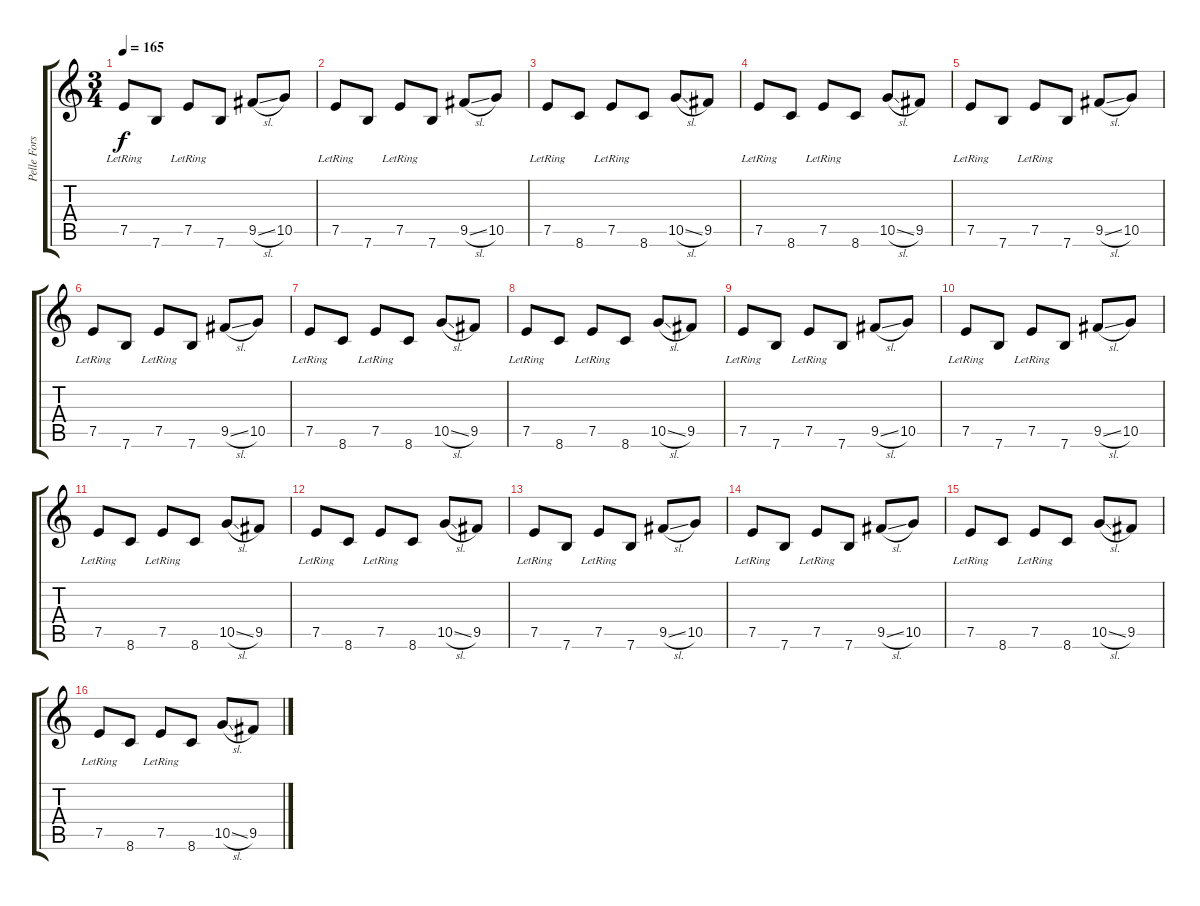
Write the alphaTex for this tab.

\track ("Pelle Forsberg" "Pelle Fors") {instrument distortionguitar}
\staff {score tabs}
\tuning (E4 B3 G3 D3 A2 E2) {hide}
\ts (3 4)
\tempo 165
\clef g2
\ks c
7.5{lr}.8{dy f} 7.6.8 7.5{lr}.8 7.6.8 9.5{sl}.8 10.5.8 |
7.5{lr}.8 7.6.8 7.5{lr}.8 7.6.8 9.5{sl}.8 10.5.8 |
7.5{lr}.8 8.6.8 7.5{lr}.8 8.6.8 10.5{sl}.8 9.5.8 |
7.5{lr}.8 8.6.8 7.5{lr}.8 8.6.8 10.5{sl}.8 9.5.8 |
7.5{lr}.8 7.6.8 7.5{lr}.8 7.6.8 9.5{sl}.8 10.5.8 |
7.5{lr}.8 7.6.8 7.5{lr}.8 7.6.8 9.5{sl}.8 10.5.8 |
7.5{lr}.8 8.6.8 7.5{lr}.8 8.6.8 10.5{sl}.8 9.5.8 |
7.5{lr}.8 8.6.8 7.5{lr}.8 8.6.8 10.5{sl}.8 9.5.8 |
7.5{lr}.8 7.6.8 7.5{lr}.8 7.6.8 9.5{sl}.8 10.5.8 |
7.5{lr}.8 7.6.8 7.5{lr}.8 7.6.8 9.5{sl}.8 10.5.8 |
7.5{lr}.8 8.6.8 7.5{lr}.8 8.6.8 10.5{sl}.8 9.5.8 |
7.5{lr}.8 8.6.8 7.5{lr}.8 8.6.8 10.5{sl}.8 9.5.8 |
7.5{lr}.8 7.6.8 7.5{lr}.8 7.6.8 9.5{sl}.8 10.5.8 |
7.5{lr}.8 7.6.8 7.5{lr}.8 7.6.8 9.5{sl}.8 10.5.8 |
7.5{lr}.8 8.6.8 7.5{lr}.8 8.6.8 10.5{sl}.8 9.5.8 |
7.5{lr}.8 8.6.8 7.5{lr}.8 8.6.8 10.5{sl}.8 9.5.8
